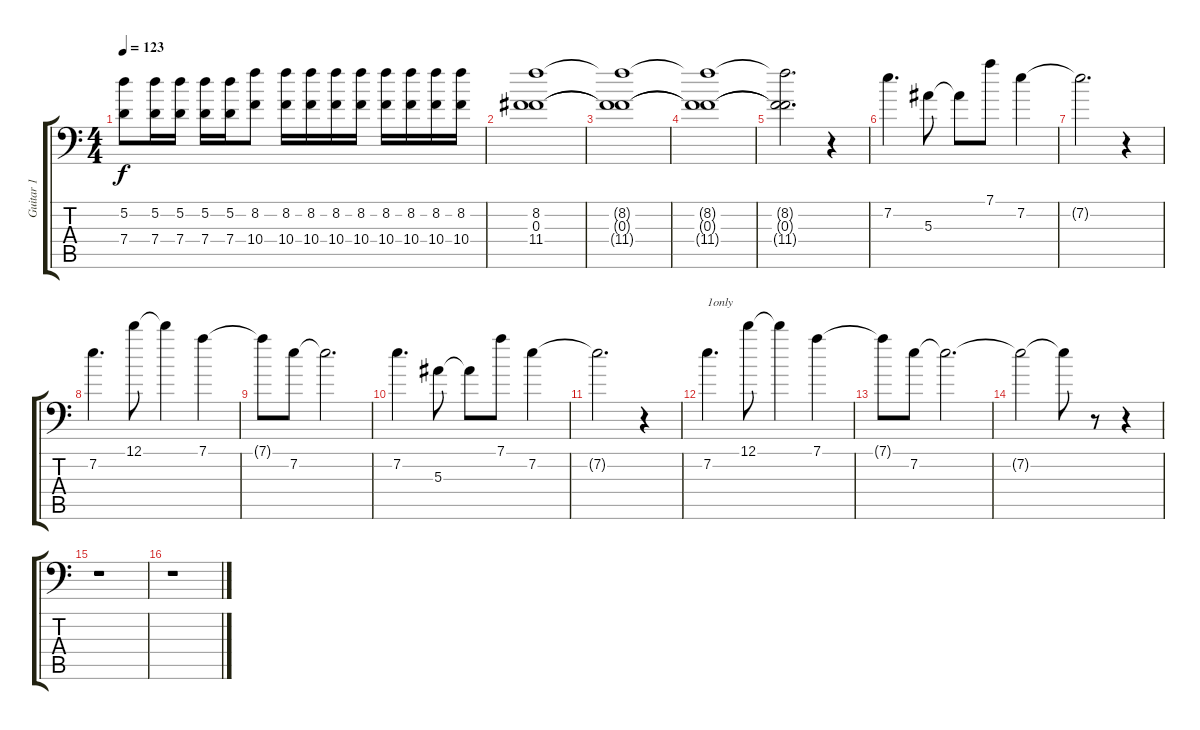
\track ("Guitar 1" "Guitar 1") {instrument distortionguitar}
\staff {score tabs}
\tuning (D4 A3 F3 G2 D2 A1) {hide}
\ts (4 4)
\tempo 123
\clef f4
\ks c
(5.2 7.4).8{dy f} (5.2 7.4).16 (5.2 7.4).16 (5.2 7.4).16 (5.2 7.4).16 (8.2 10.4).8 (8.2 10.4).16 (8.2 10.4).16 (8.2 10.4).16 (8.2 10.4).16 (8.2 10.4).16 (8.2 10.4).16 (8.2 10.4).16 (8.2 10.4).16 |
(8.2 0.3 11.4).1 |
(8.2{t} 0.3{t} 11.4{t}).1 |
(8.2{t} 0.3{t} 11.4{t}).1 |
(8.2{t} 0.3{t} 11.4{t}).2{d} r.4 |
7.2.4{d} 5.3.8 5.3{t}.8 7.1.8 7.2.4 |
7.2{t}.2{d} r.4 |
7.2.4{d} 12.1.8 12.1{t}.4 7.1.4 |
7.1{t}.8 7.2.8 7.2{t}.2{d} |
7.2.4{d} 5.3.8 5.3{t}.8 7.1.8 7.2.4 |
7.2{t}.2{d} r.4 |
7.2.4{d txt "1only"} 12.1.8 12.1{t}.4 7.1.4 |
7.1{t}.8 7.2.8 7.2{t}.2{d} |
7.2{t}.2 7.2{t}.8 r.8 r.4 |
r.1 |
r.1
